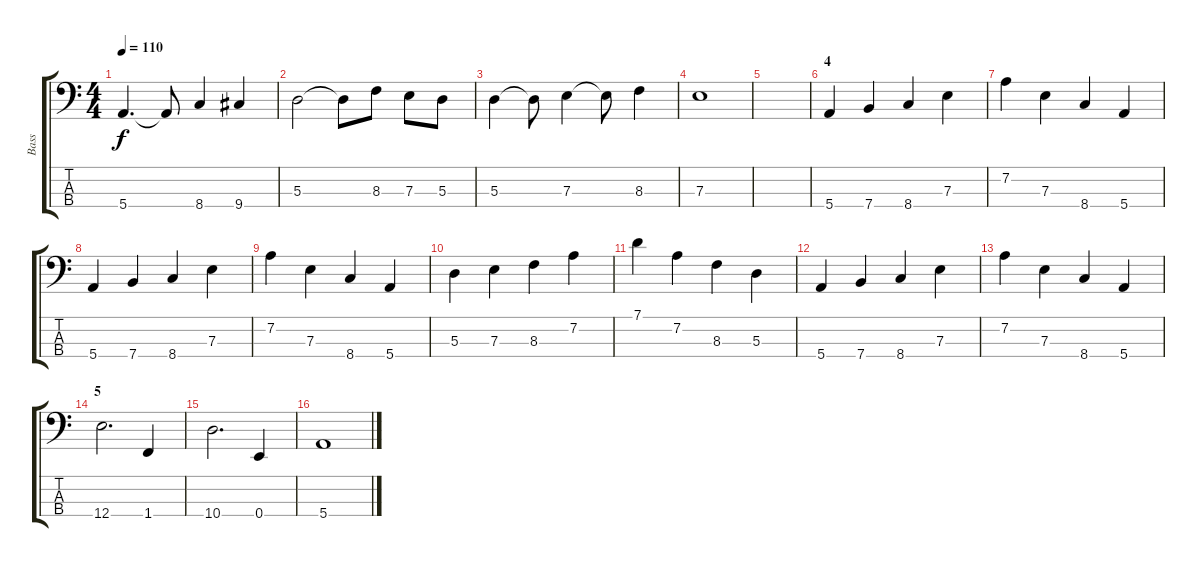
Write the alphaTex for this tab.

\track ("Bass" "Bass") {instrument electricbassfinger}
\staff {score tabs}
\tuning (G2 D2 A1 E1) {hide}
\ts (4 4)
\tempo 110
\clef f4
\ks c
5.4.4{d dy f} 5.4{t}.8 8.4.4 9.4.4 |
5.3.2 5.3{t}.8 8.3.8 7.3.8 5.3.8 |
5.3.4 5.3{t}.8 7.3.4 7.3{t}.8 8.3.4 |
7.3.1 |
|
\section ("" "4")
5.4.4 7.4.4 8.4.4 7.3.4 |
7.2.4 7.3.4 8.4.4 5.4.4 |
5.4.4 7.4.4 8.4.4 7.3.4 |
7.2.4 7.3.4 8.4.4 5.4.4 |
5.3.4 7.3.4 8.3.4 7.2.4 |
7.1.4 7.2.4 8.3.4 5.3.4 |
5.4.4 7.4.4 8.4.4 7.3.4 |
7.2.4 7.3.4 8.4.4 5.4.4 |
\section ("" "5")
12.4.2{d} 1.4.4 |
10.4.2{d} 0.4.4 |
5.4.1
